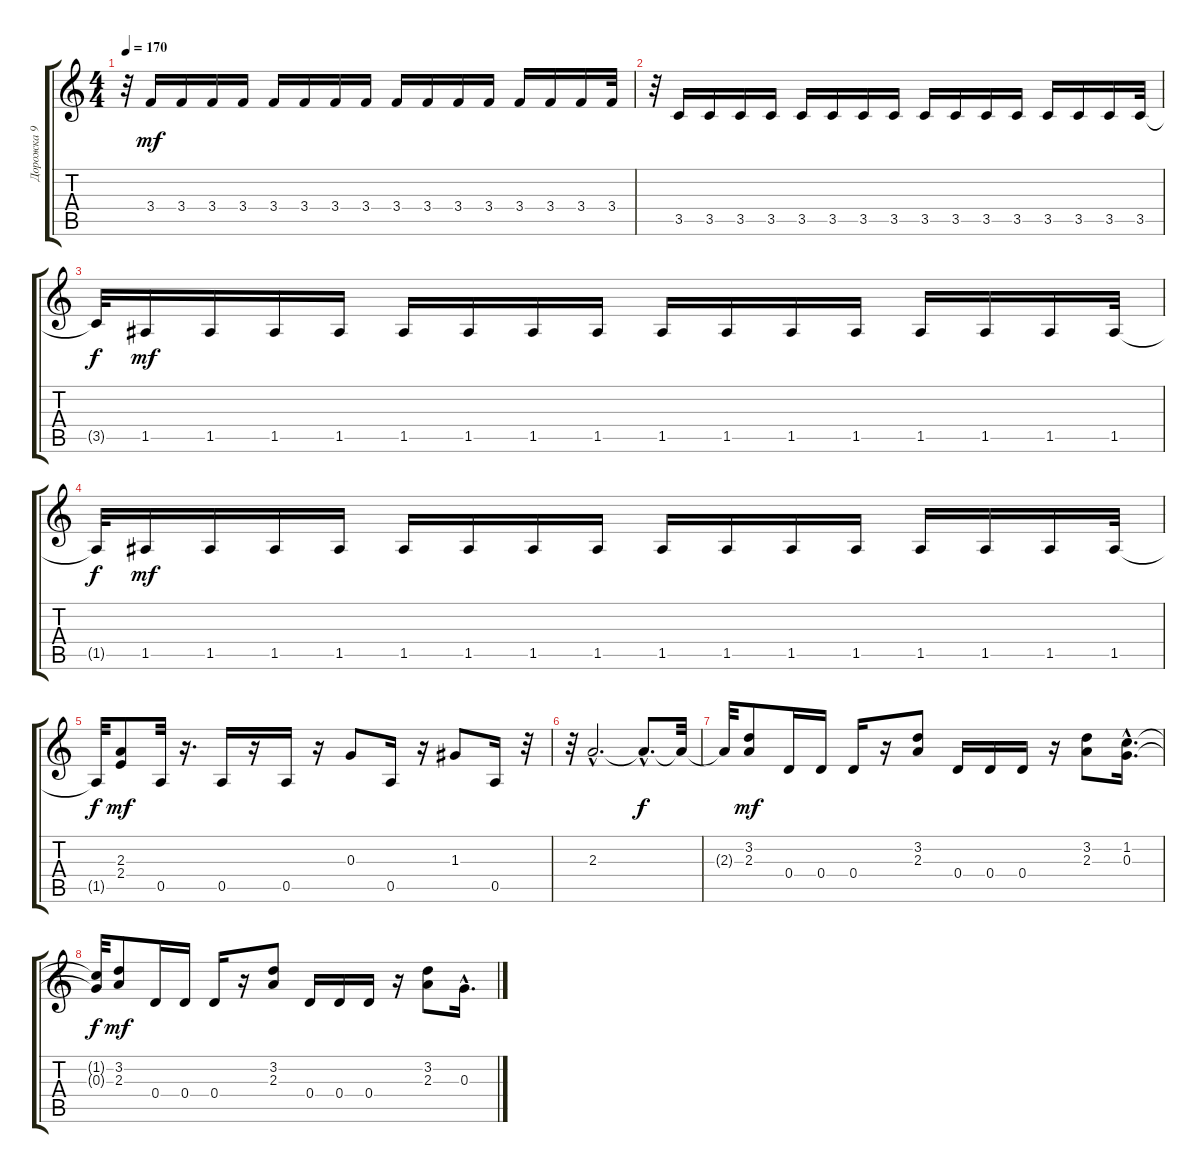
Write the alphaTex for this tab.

\track ("Дорожка 9" "Дорожка 9") {instrument overdrivenguitar}
\staff {score tabs}
\tuning (E4 B3 G3 D3 A2 E2) {hide}
\ts (4 4)
\tempo 170
\clef g2
\ks c
r.32{dy mf} 3.4.16 3.4.16 3.4.16 3.4.16 3.4.16 3.4.16 3.4.16 3.4.16 3.4.16 3.4.16 3.4.16 3.4.16 3.4.16 3.4.16 3.4.16 3.4.32 |
r.32 3.5.16 3.5.16 3.5.16 3.5.16 3.5.16 3.5.16 3.5.16 3.5.16 3.5.16 3.5.16 3.5.16 3.5.16 3.5.16 3.5.16 3.5.16 3.5.32 |
3.5{t}.32{dy f} 1.5.16{dy mf} 1.5.16 1.5.16 1.5.16 1.5.16 1.5.16 1.5.16 1.5.16 1.5.16 1.5.16 1.5.16 1.5.16 1.5.16 1.5.16 1.5.16 1.5.32 |
1.5{t}.32{dy f} 1.5.16{dy mf} 1.5.16 1.5.16 1.5.16 1.5.16 1.5.16 1.5.16 1.5.16 1.5.16 1.5.16 1.5.16 1.5.16 1.5.16 1.5.16 1.5.16 1.5.32 |
1.5{t}.32{dy f} (2.3 2.4).8{dy mf} 0.5.32 r.16{d} 0.5.16 r.16 0.5.16 r.16 0.3.8 0.5.16 r.16 1.3.8 0.5.16 r.32 |
r.32 2.3{hac}.2{d} 2.3{hac t}.8{d dy f} 2.3{t}.32 |
2.3{t}.32 (3.2 2.3).8{dy mf} 0.4.16 0.4.16 0.4.16 r.16 (3.2 2.3).8 0.4.16 0.4.16 0.4.16 r.16 (3.2 2.3).8 (1.2{hac} 0.3{hac}).16{d} |
(1.2{t} 0.3{t}).32{dy f} (3.2 2.3).8{dy mf} 0.4.16 0.4.16 0.4.16 r.16 (3.2 2.3).8 0.4.16 0.4.16 0.4.16 r.16 (3.2 2.3).8 0.3{hac}.16{d}
